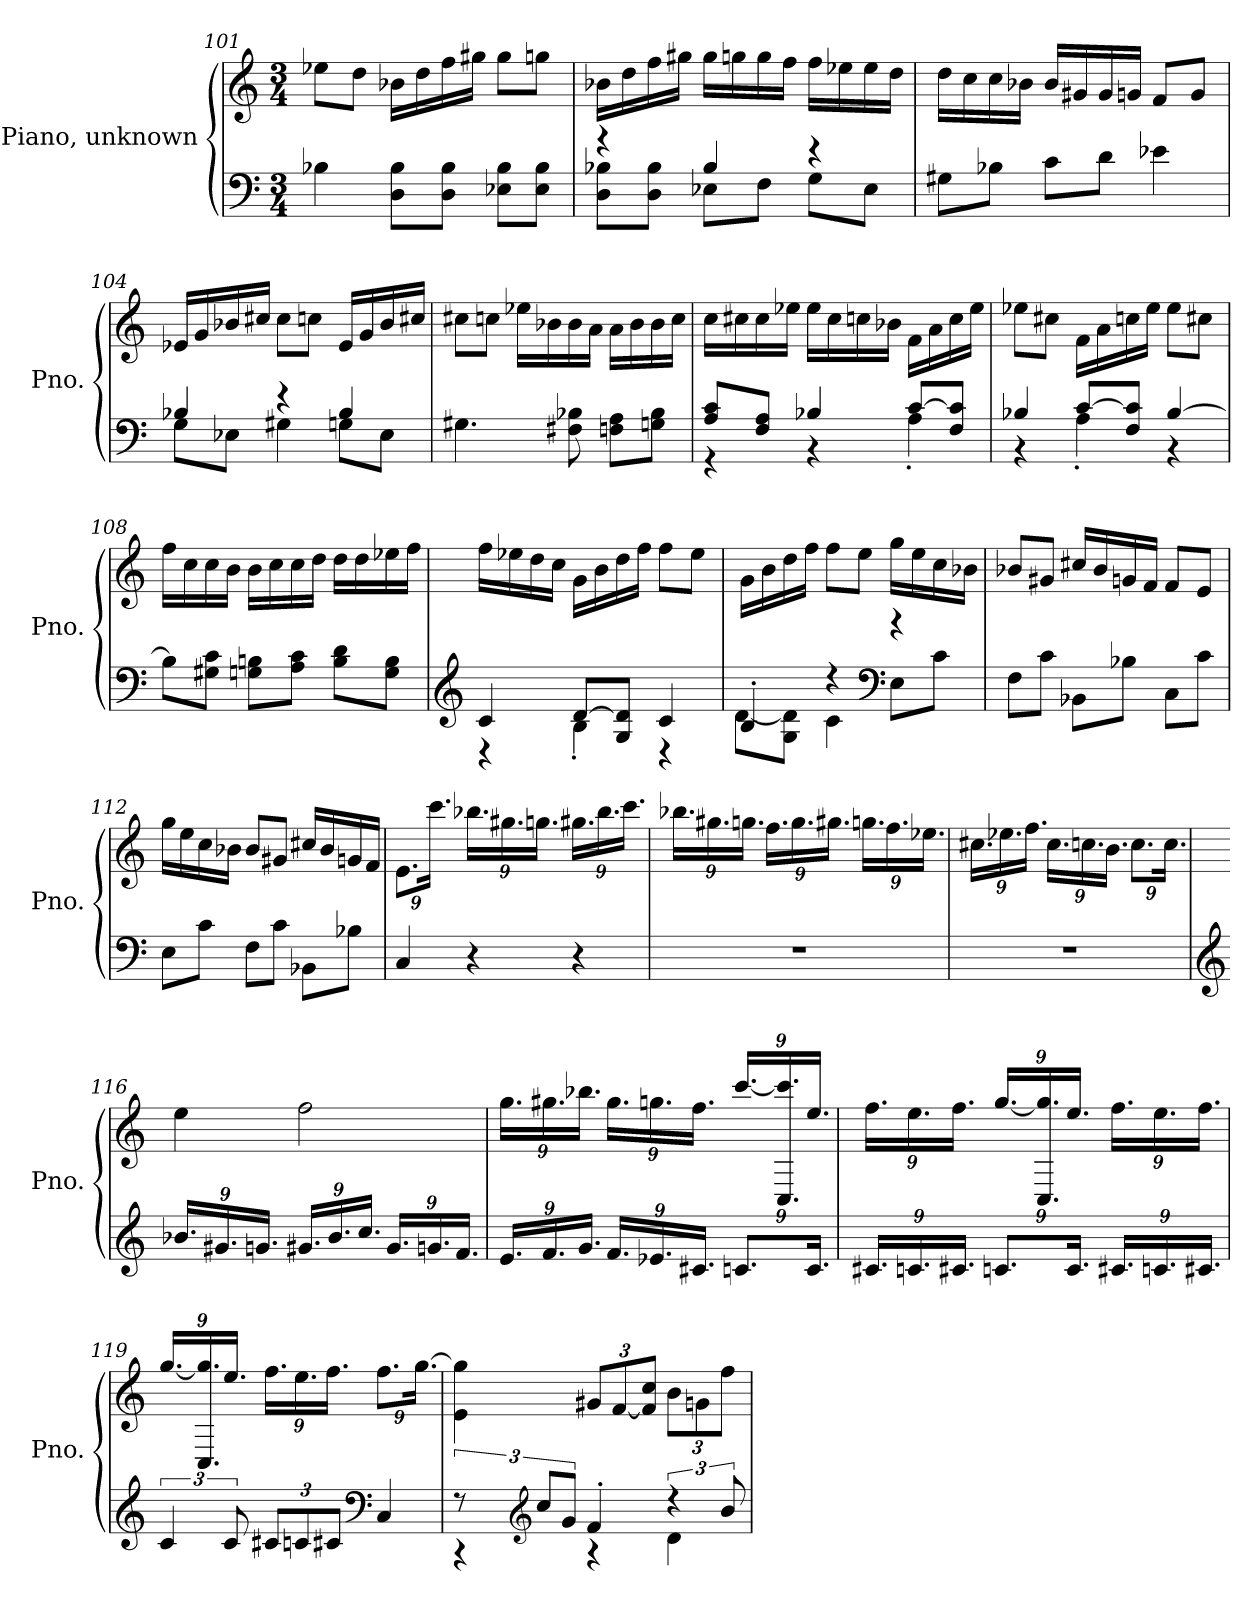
**kern	**kern
*part1	*part1
*staff2	*staff1
*I"Piano, unknown	*
*I'Pno.	*
*clefF4	*clefG2
*k[]	*k[]
*M3/4	*M3/4
=101	=101
4B-X\	8ee-X\L
.	8dd\J
8D\ 8B-\L	16b-X\LL
.	16dd\
8D\ 8B-\J	16ff\
.	16gg#X\JJ
8E-X\ 8B-\L	8gg#\L
8E-\ 8B-\J	8ggn\J
!!LO:PB:g=z
=102	=102
*^	*
4r	8D\ 8B-X\L	16b-X\LL
.	.	16dd\
.	8D\ 8B-\J	16ff\
.	.	16gg#X\JJ
4B-/	8E-X\L	16gg#\LL
.	.	16ggn\
.	8F\J	16gg\
.	.	16ff\JJ
4r	8G\L	16ff\LL
.	.	16ee-X\
.	8E-\J	16ee-\
.	.	16dd\JJ
*v	*v	*
=103	=103
8G#X\L	16dd\LL
.	16cc\
8B-X\J	16cc\
.	16b-X\JJ
8c\L	16b-/LL
.	16g#X/
8d\J	16g#/
.	16gn/JJ
4e-X\	8f/L
.	8g/J
=104	=104
*^	*
4B-X/	8G\L	16e-X/LL
.	.	16g/
.	8E-X\J	16b-X/
.	.	16cc#X/JJ
4r	4G#X\	8cc#\L
.	.	8ccn\J
4B-/	8Gn\L	16e-/LL
.	.	16g/
.	8E-\J	16b-/
.	.	16cc#X/JJ
*v	*v	*
!!LO:LB:g=z
=105	=105
4.G#X\	8cc#X\L
.	8ccn\J
.	16ee-X\LL
.	16b-X\
8F#X\ 8B-X\	16b-\
.	16a\JJ
8Fn\ 8A\L	16a\LL
.	16b-\
8Gn\ 8B-\J	16b-\
.	16cc\JJ
=106	=106
*^	*
8A/ 8c/L	4r	16cc\LL
.	.	16cc#X\
8F/ 8A/J	.	16cc#\
.	.	16ee-X\JJ
4B-X/	4r	16ee-\LL
.	.	16cc#\
.	.	16ccn\
.	.	16b-X\JJ
[8c/L	4A'\	16f\LL
.	.	16a\
8F/ 8c/]J	.	16cc\
.	.	16ee-\JJ
=107	=107	=107
4B-X/	4r	8ee-X\L
.	.	8cc#X\J
[8c/L	4A'\	16f\LL
.	.	16a\
8F/ 8c/]J	.	16ccn\
.	.	16ee-\JJ
[4B-/	4r	8ee-\L
.	.	8cc#X\J
*v	*v	*
!!LO:LB:g=z
=108	=108
8B-\L]	16ff\LL
.	16cc\
8G#X\ 8c\J	16cc\
.	16b\JJ
8Gn\ 8Bn\L	16b\LL
.	16cc\
8A\ 8c\J	16cc\
.	16dd\JJ
8B\ 8d\L	16dd\LL
.	16dd\
8G\ 8B\J	16ee-X\
.	16ff\JJ
=109	=109
*clefG2	*
*^	*
4c/	4r	16ff\LL
.	.	16ee-X\
.	.	16dd\
.	.	16cc\JJ
[8d/L	4B'\	16g\LL
.	.	16b\
8G/ 8d/]J	.	16dd\
.	.	16ff\JJ
4c/	4r	8ff\L
.	.	8ee-\J
=110	=110	=110
4B'/	[8d\L	16g\LL
.	.	16b\
.	8G\ 8d\]J	16dd\
.	.	16ff\JJ
4r	4c\	8ff\L
.	.	8ee\J
*clefF4	*	*
4r	8E\L	16gg\LL
.	.	16ee\
.	8c\J	16cc\
.	.	16b-X\JJ
*v	*v	*
!!LO:LB:g=z
=111	=111
8F\L	8b-X/L
8c\J	8g#X/J
8BB-X\L	16cc#X/LL
.	16b-/
8B-X\J	16gn/
.	16f/JJ
8C\L	8f/L
8c\J	8e/J
=112	=112
8E\L	16gg\LL
.	16ee\
8c\J	16cc\
.	16b-X\JJ
8F\L	8b-/L
8c\J	8g#X/J
8BB-X\L	16cc#X/LL
.	16b-/
8B-X\J	16gn/
.	16f/JJ
=113	=113
*	*Xbrackettup
4C/	9.e\L
.	18.ccc\Jk
4r	18.bb-X\LL
.	18.gg#X\
.	18.ggn\JJ
4r	18.gg#X\LL
.	18.bb-\
.	18.ccc\JJ
!!LO:LB:g=z
=114	=114
2.r	18.bb-X\LL
.	18.gg#X\
.	18.ggn\JJ
.	18.ff\LL
.	18.gg\
.	18.gg#X\JJ
.	18.ggn\LL
.	18.ff\
.	18.ee-X\JJ
=115	=115
2.r	18.cc#X\LL
.	18.ee-X\
.	18.ff\JJ
.	18.cc#\LL
.	18.ccn\
.	18.b\JJ
.	9.cc\L
.	18.cc\Jk
!!LO:LB:g=z
=116	=116
*clefG2	*
*Xbrackettup	*
18.b-X/LL	4ee\
18.g#X/	.
18.gn/JJ	.
18.g#X/LL	2ff\
18.b-/	.
18.cc/JJ	.
18.g#/LL	.
18.gn/	.
18.f/JJ	.
=117	=117
18.e/LL	18.gg\LL
18.f/	18.gg#X\
18.g/JJ	18.bb-X\JJ
18.f/LL	18.gg#\LL
18.e-X/	18.ggn\
18.c#X/JJ	18.ff\JJ
9.cn/L	[18.ccc/LL
.	18.C/ 18.ccc/]
18.c/Jk	18.ee/JJ
!!LO:PB:g=z
=118	=118
18.c#X/LL	18.ff\LL
18.cn/	18.ee\
18.c#X/JJ	18.ff\JJ
9.cn/L	[18.gg/LL
.	18.C/ 18.gg/]
18.c/Jk	18.ee/JJ
18.c#X/LL	18.ff\LL
18.cn/	18.ee\
18.c#X/JJ	18.ff\JJ
=119	=119
*brackettup	*
6c/	[18.gg/LL
.	18.C/ 18.gg/]
12c/	18.ee/JJ
*Xbrackettup	*
12c#X/L	18.ff\LL
12cn/	18.ee\
12c#X/J	18.ff\JJ
*clefF4	*
4C/	9.ff\L
.	[18.gg\Jk
!!LO:LB:g=z
=120	=120
*brackettup	*
*^	*
12r	4r	4e\ 4gg\]
*clefG2	*	*
12cc/L	.	.
12g/J	.	.
4f'/	4r	12g#X/L
.	.	[12f/
.	.	12f/] 12cc/J
6r	4d\	12b\L
.	.	12gn\
12b/	.	12ff\J
*v	*v	*
=	=
*-	*-
